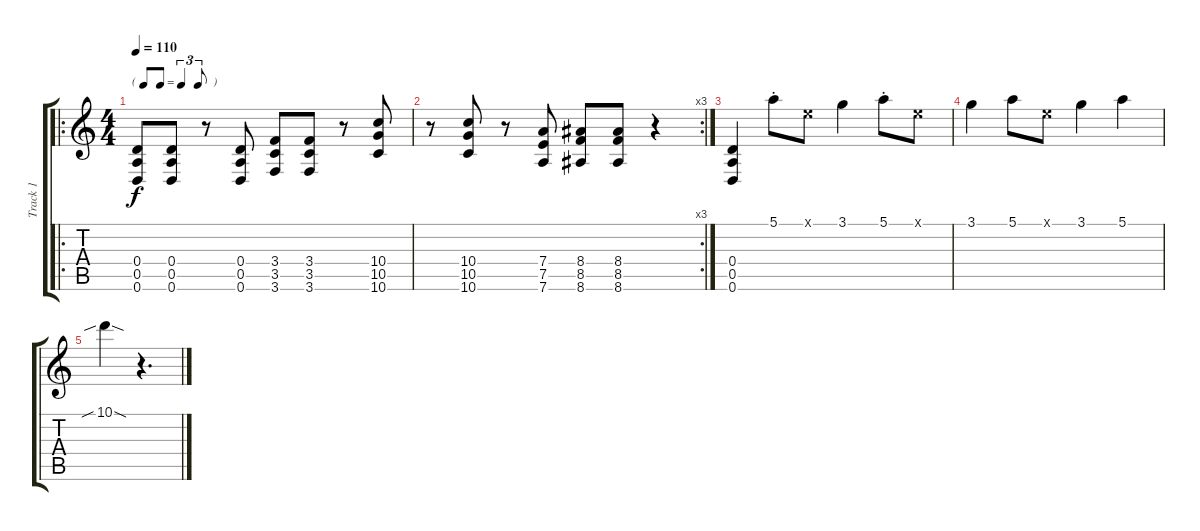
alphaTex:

\track ("Track 1" "Track 1") {instrument acousticguitarsteel}
\staff {score tabs}
\tuning (E4 B3 G3 D3 A2 D2) {hide}
\ro
\ts (4 4)
\tf triplet8th
\tempo 110
\clef g2
\ks c
(0.4 0.5 0.6).8{dy f} (0.4 0.5 0.6).8 r.8 (0.4 0.5 0.6).8 (3.4 3.5 3.6).8 (3.4 3.5 3.6).8 r.8 (10.4 10.5 10.6).8 |
\rc 3
r.8 (10.4 10.5 10.6).8 r.8 (7.4 7.5 7.6).8 (8.4 8.5 8.6).8 (8.4 8.5 8.6).8 r.4 |
(0.4 0.5 0.6).4 5.1{st}.8 0.1{x}.8 3.1.4 5.1{st}.8 0.1{x}.8 |
3.1.4 5.1.8 0.1{x}.8 3.1.4 5.1.4 |
10.1{sib sod}.4 r.4{d}
